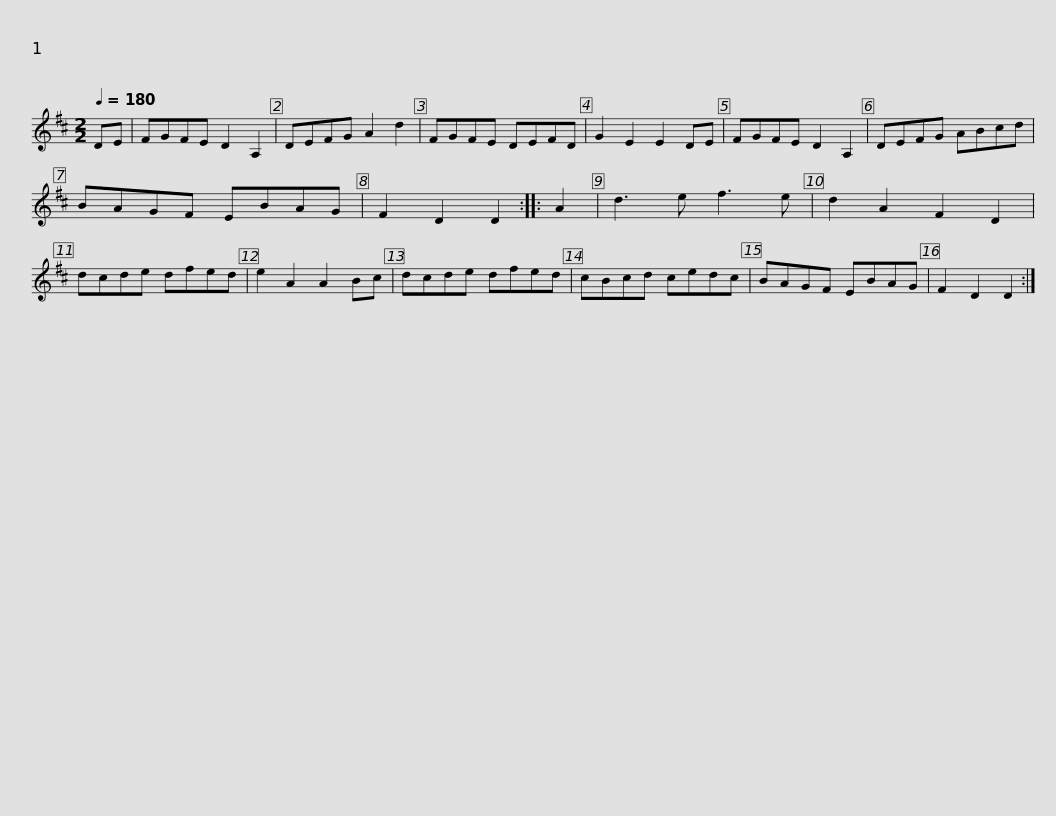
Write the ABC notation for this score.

X:1
L:1/8
Q:1/4=180
M:2/2
I:linebreak $
K:D
V:1 treble
V:1
 DE | FGFE D2 A,2 | DEFG A2 d2 | FGFE DEFD | G2 E2 E2 DE | %5
 FGFE D2 A,2 | DEFG ABcd |$ BAGF EBAG | F2 D2 D2 :: A2 | %10
 d3 e f3 e | d2 A2 F2 D2 | dcde dfed | e2 A2 A2 Bc | dcde dfed |$ %15
 cBcd cedc | BAGF EBAG | F2 D2 D2 :| %18
